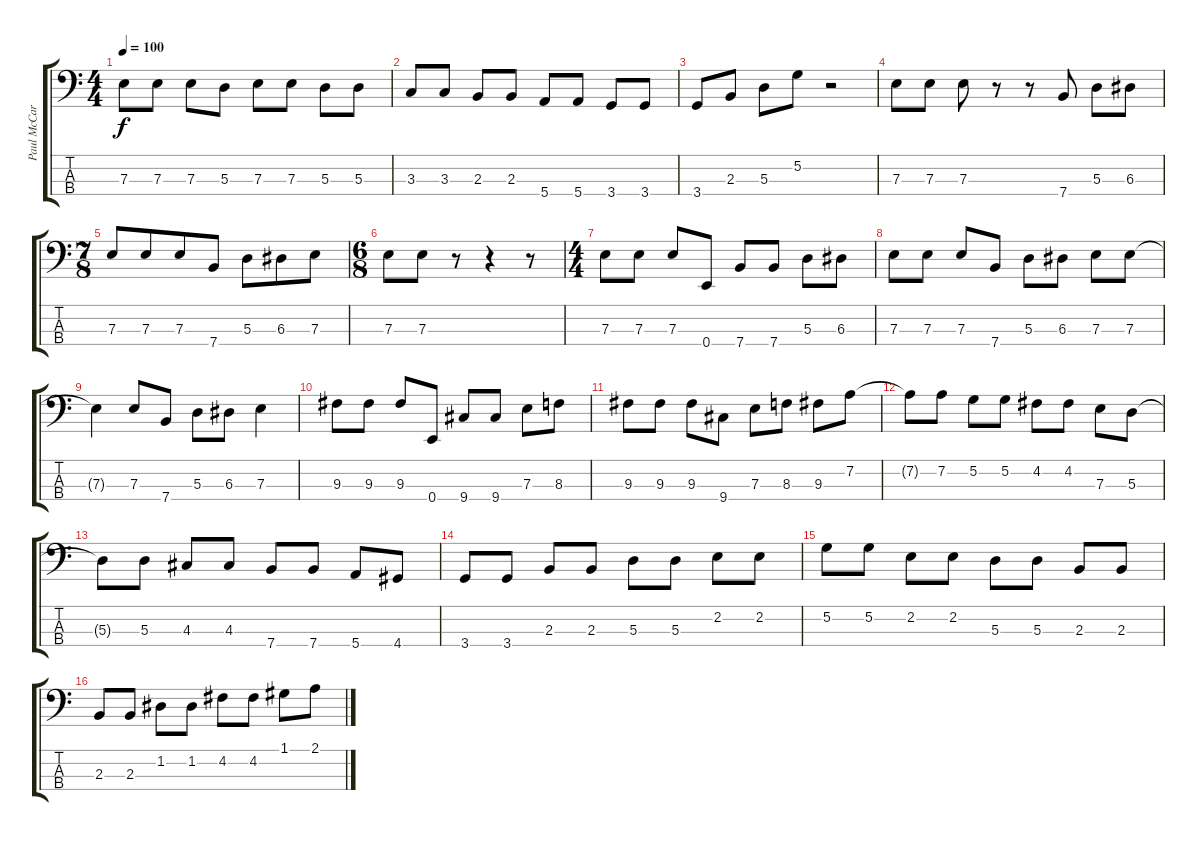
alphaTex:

\track ("Paul McCartney" "Paul McCar") {instrument electricbassfinger}
\staff {score tabs}
\tuning (G2 D2 A1 E1) {hide}
\ts (4 4)
\tempo 100
\clef f4
\ks c
7.3.8{dy f} 7.3.8 7.3.8 5.3.8 7.3.8 7.3.8 5.3.8 5.3.8 |
3.3.8 3.3.8 2.3.8 2.3.8 5.4.8 5.4.8 3.4.8 3.4.8 |
3.4.8 2.3.8 5.3.8 5.2.8 r.2 |
7.3.8 7.3.8 7.3.8 r.8 r.8 7.4.8 5.3.8 6.3.8 |
\ts (7 8)
7.3.8 7.3.8 7.3.8 7.4.8 5.3.8 6.3.8 7.3.8 |
\ts (6 8)
7.3.8 7.3.8 r.8 r.4 r.8 |
\ts (4 4)
7.3.8 7.3.8 7.3.8 0.4.8 7.4.8 7.4.8 5.3.8 6.3.8 |
7.3.8 7.3.8 7.3.8 7.4.8 5.3.8 6.3.8 7.3.8 7.3.8 |
7.3{t}.4 7.3.8 7.4.8 5.3.8 6.3.8 7.3.4 |
9.3.8 9.3.8 9.3.8 0.4.8 9.4.8 9.4.8 7.3.8 8.3.8 |
9.3.8 9.3.8 9.3.8 9.4.8 7.3.8 8.3.8 9.3.8 7.2.8 |
7.2{t}.8 7.2.8 5.2.8 5.2.8 4.2.8 4.2.8 7.3.8 5.3.8 |
5.3{t}.8 5.3.8 4.3.8 4.3.8 7.4.8 7.4.8 5.4.8 4.4.8 |
3.4.8 3.4.8 2.3.8 2.3.8 5.3.8 5.3.8 2.2.8 2.2.8 |
5.2.8 5.2.8 2.2.8 2.2.8 5.3.8 5.3.8 2.3.8 2.3.8 |
2.3.8 2.3.8 1.2.8 1.2.8 4.2.8 4.2.8 1.1.8 2.1.8
